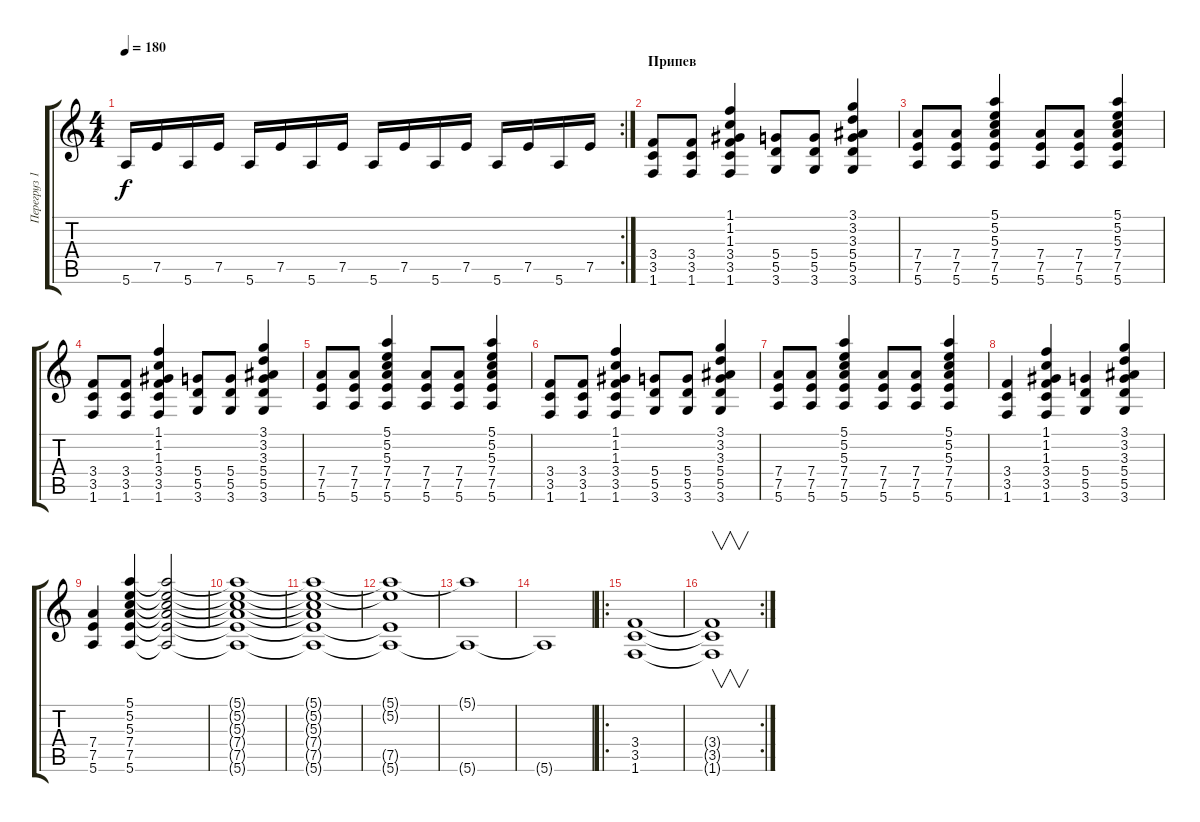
\track ("Перегруз 1 - HozPort" "Перегруз 1") {instrument distortionguitar}
\staff {score tabs}
\tuning (E4 B3 G3 D3 A2 E2) {hide}
\rc 2
\ts (4 4)
\tempo 180
\clef g2
\ks c
5.6.16{dy f} 7.5.16 5.6.16 7.5.16 5.6.16 7.5.16 5.6.16 7.5.16 5.6.16 7.5.16 5.6.16 7.5.16 5.6.16 7.5.16 5.6.16 7.5.16 |
\section ("" "Припев")
(3.4 3.5 1.6).8 (3.4 3.5 1.6).8 (1.1 1.2 1.3 3.4 3.5 1.6).4 (5.4 5.5 3.6).8 (5.4 5.5 3.6).8 (3.1 3.2 3.3 5.4 5.5 3.6).4 |
(7.4 7.5 5.6).8 (7.4 7.5 5.6).8 (5.1 5.2 5.3 7.4 7.5 5.6).4 (7.4 7.5 5.6).8 (7.4 7.5 5.6).8 (5.1 5.2 5.3 7.4 7.5 5.6).4 |
(3.4 3.5 1.6).8 (3.4 3.5 1.6).8 (1.1 1.2 1.3 3.4 3.5 1.6).4 (5.4 5.5 3.6).8 (5.4 5.5 3.6).8 (3.1 3.2 3.3 5.4 5.5 3.6).4 |
(7.4 7.5 5.6).8 (7.4 7.5 5.6).8 (5.1 5.2 5.3 7.4 7.5 5.6).4 (7.4 7.5 5.6).8 (7.4 7.5 5.6).8 (5.1 5.2 5.3 7.4 7.5 5.6).4 |
(3.4 3.5 1.6).8 (3.4 3.5 1.6).8 (1.1 1.2 1.3 3.4 3.5 1.6).4 (5.4 5.5 3.6).8 (5.4 5.5 3.6).8 (3.1 3.2 3.3 5.4 5.5 3.6).4 |
(7.4 7.5 5.6).8 (7.4 7.5 5.6).8 (5.1 5.2 5.3 7.4 7.5 5.6).4 (7.4 7.5 5.6).8 (7.4 7.5 5.6).8 (5.1 5.2 5.3 7.4 7.5 5.6).4 |
(3.4 3.5 1.6).4 (1.1 1.2 1.3 3.4 3.5 1.6).4 (5.4 5.5 3.6).4 (3.1 3.2 3.3 5.4 5.5 3.6).4 |
(7.4 7.5 5.6).4 (5.1 5.2 5.3 7.4 7.5 5.6).4 (5.1{t} 5.2{t} 5.3{t} 7.4{t} 7.5{t} 5.6{t}).2 |
(5.1{t} 5.2{t} 5.3{t} 7.4{t} 7.5{t} 5.6{t}).1 |
(5.1{t} 5.2{t} 5.3{t} 7.4{t} 7.5{t} 5.6{t}).1 |
(5.1{t} 5.2{t} 7.5{t} 5.6{t}).1 |
(5.1{t} 5.6{t}).1 |
5.6{t}.1 |
\ro
(3.4 3.5 1.6).1 |
\rc 2
(3.4{t} 3.5{t} 1.6{t}).1{v}
